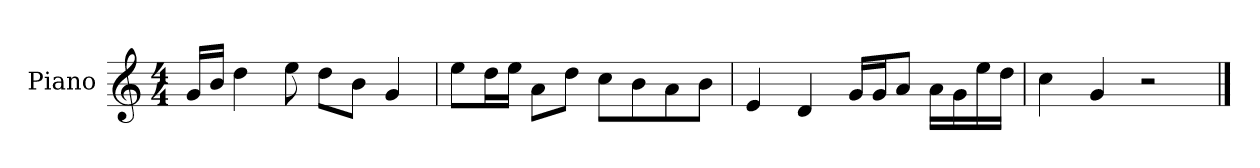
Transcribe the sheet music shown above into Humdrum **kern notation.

**kern
*part1
*staff1
*I"Piano
*I'P-no
*clefG2
*k[]
*M4/4
*MM90
=1
16g/LL
16b/JJ
4dd\
8ee\
8dd\L
8b\J
4g/
=2
8ee\L
16dd\L
16ee\JJ
8a\L
8dd\J
8cc\L
8b\
8a\
8b\J
=3
4e/
4d/
16g/LL
16g/J
8a/J
16a\LL
16g\
16ee\
16dd\JJ
=4
4cc\
4g/
2r
==
*-
